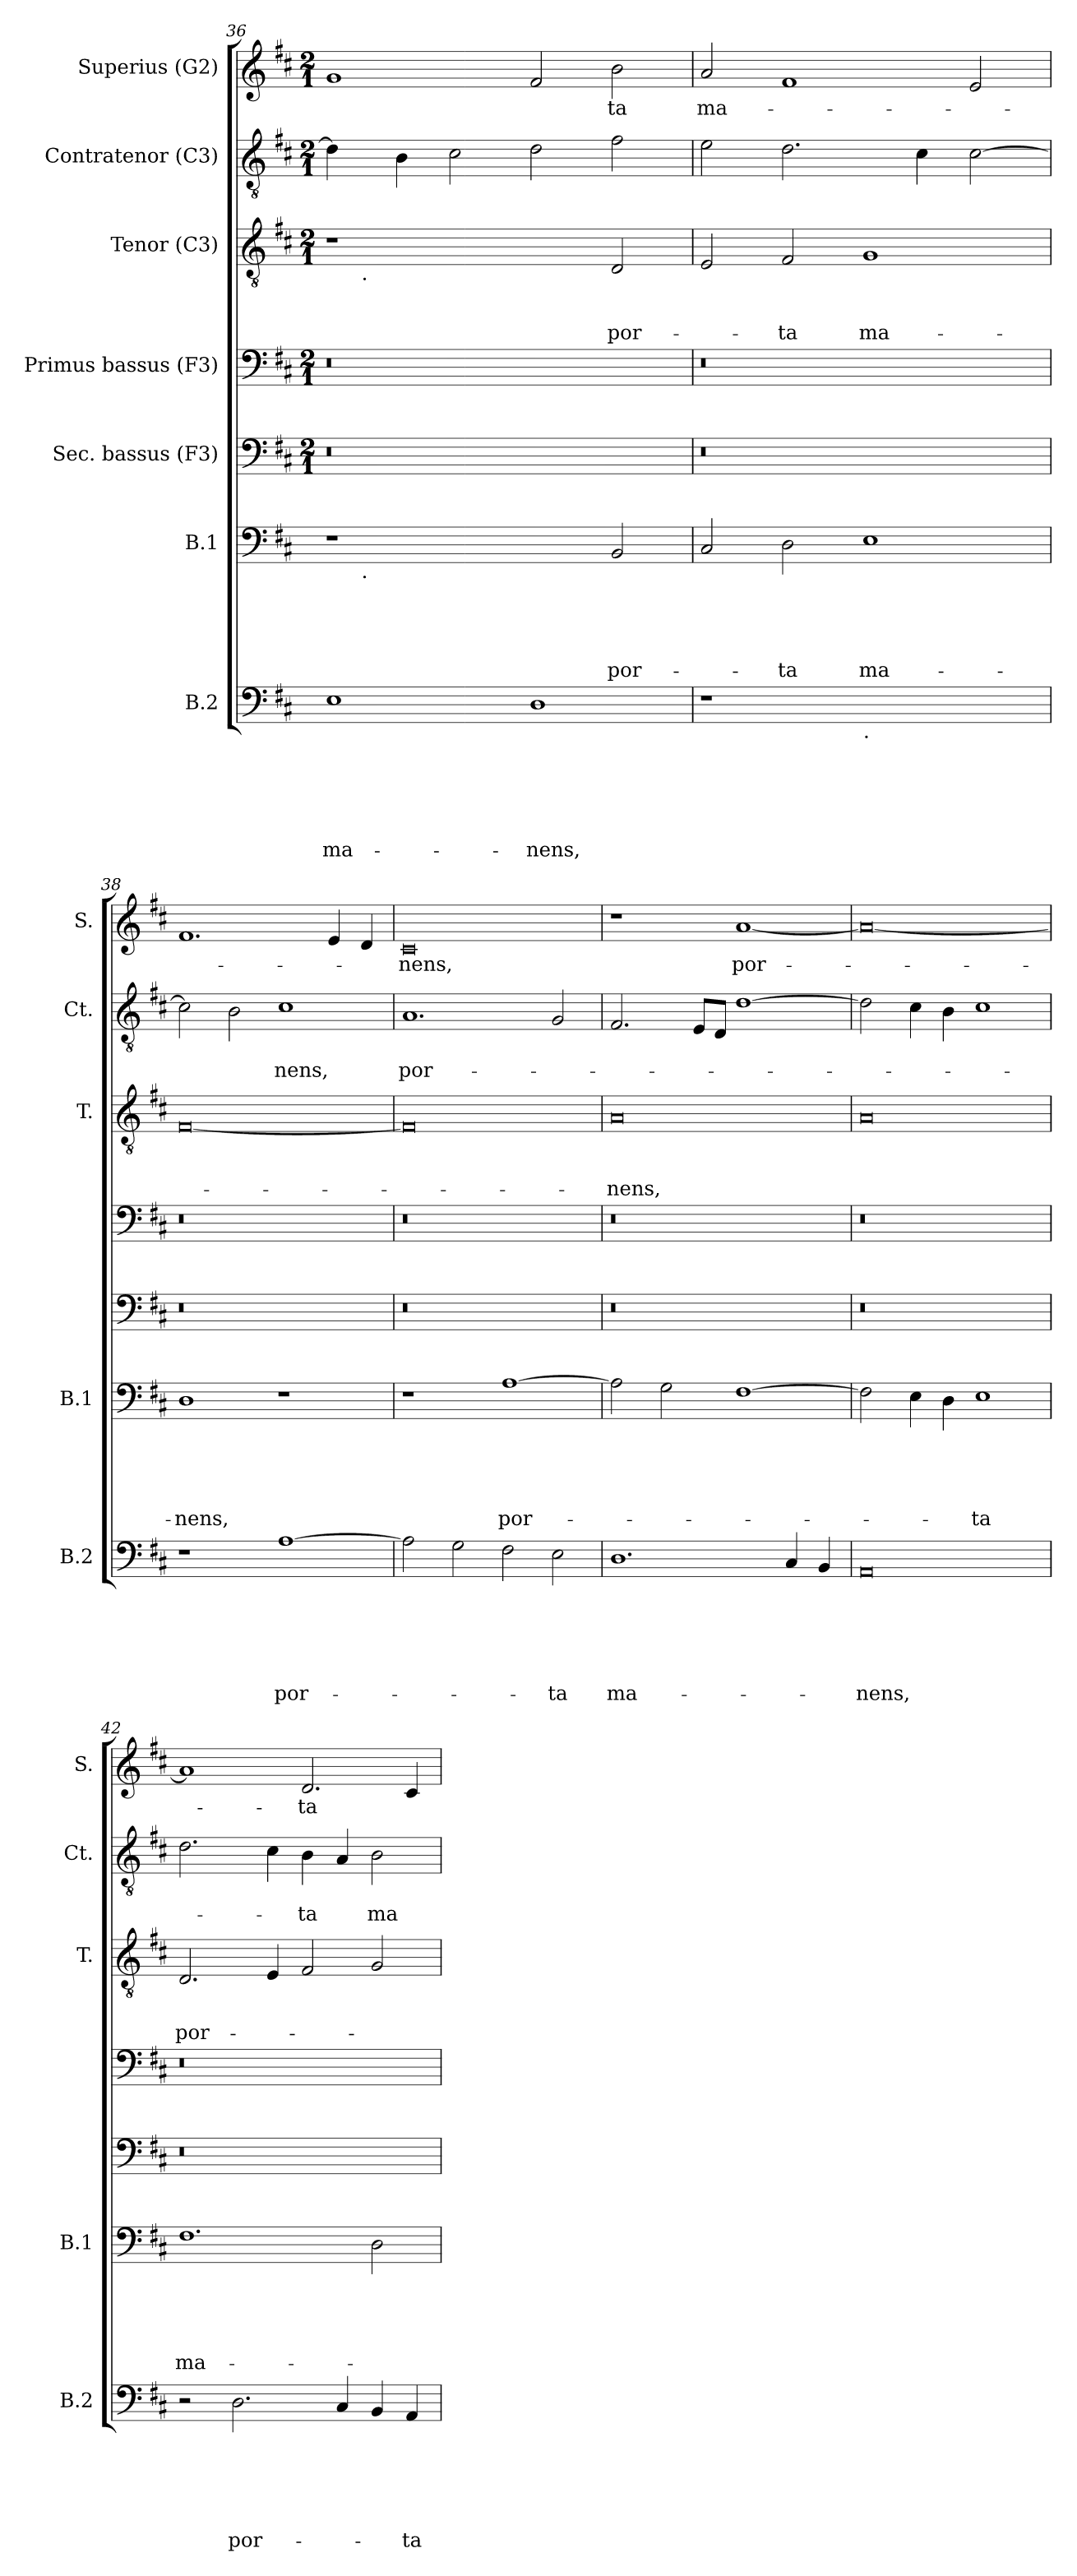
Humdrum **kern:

**kern	**text	**text	**text	**text	**text	**text	**kern	**text	**text	**text	**text	**text	**kern	**kern	**kern	**text	**text	**text	**kern	**text	**text	**kern	**text
*part7	*part7	*part7	*part7	*part7	*part7	*part7	*part6	*part6	*part6	*part6	*part6	*part6	*part5	*part4	*part3	*part3	*part3	*part3	*part2	*part2	*part2	*part1	*part1
*staff7	*staff7	*staff7	*staff7	*staff7	*staff7	*staff7	*staff6	*staff6	*staff6	*staff6	*staff6	*staff6	*staff5	*staff4	*staff3	*staff3	*staff3	*staff3	*staff2	*staff2	*staff2	*staff1	*staff1
*I"B.2	*	*	*	*	*	*	*I"B.1	*	*	*	*	*	*I"Sec. bassus (F3)	*I"Primus bassus (F3)	*I"Tenor (C3)	*	*	*	*I"Contratenor (C3)	*	*	*I"Superius (G2)	*
*I'B.2	*	*	*	*	*	*	*I'B.1	*	*	*	*	*	*	*	*I'T.	*	*	*	*I'Ct.	*	*	*I'S.	*
*clefF4	*	*	*	*	*	*	*clefF4	*	*	*	*	*	*clefF4	*clefF4	*clefGv2	*	*	*	*clefGv2	*	*	*clefG2	*
*	*	*	*	*	*	*	*	*	*	*	*	*	*	*ITrd7c12	*	*	*	*	*	*	*	*	*
*k[f#c#]	*	*	*	*	*	*	*k[f#c#]	*	*	*	*	*	*k[f#c#]	*k[f#c#]	*k[f#c#]	*	*	*	*k[f#c#]	*	*	*k[f#c#]	*
*D:	*	*	*	*	*	*	*D:	*	*	*	*	*	*D:	*D:	*D:	*	*	*	*D:	*	*	*D:	*
*	*	*	*	*	*	*	*	*	*	*	*	*	*M2/1	*M2/1	*M2/1	*	*	*	*M2/1	*	*	*M2/1	*
=36	=36	=36	=36	=36	=36	=36	=36	=36	=36	=36	=36	=36	=36	=36	=36	=36	=36	=36	=36	=36	=36	=36	=36
!	!	!	!	!	!	!LO:LY:b	!	!	!	!	!	!	!	!	!	!	!	!	!	!	!	!	!
*	*	*	*	*	*	*	*^	*	*	*	*	*	*	*	*^	*	*	*	*	*	*	*	*
1E	.	.	.	.	.	ma-	1r	8ryy	.	.	.	.	.	0r	0r	1r	8ryy	.	.	.	4d\]	.	.	1g	.
!	!	!	!	!	!	!	!	!	!	!	!	!	!	!	!	!	!LO:TX:b:t=.	!	!	!	!	!	!	!	!
!	!	!	!	!	!	!	!	!LO:TX:b:t=.	!	!	!	!	!	!	!	!	!	!	!	!	!	!	!	!	!
.	.	.	.	.	.	.	.	1...ryy	.	.	.	.	.	.	.	.	1...ryy	.	.	.	.	.	.	.	.
.	.	.	.	.	.	.	.	.	.	.	.	.	.	.	.	.	.	.	.	.	4B\	.	.	.	.
.	.	.	.	.	.	.	.	.	.	.	.	.	.	.	.	.	.	.	.	.	2c#\	.	.	.	.
!	!	!	!	!	!	!LO:LY:b	!	!	!	!	!	!	!	!	!	!	!	!	!	!	!	!	!	!	!
1D	.	.	.	.	.	-nens,	2ryy	.	.	.	.	.	.	.	.	2ryy	.	.	.	.	2d\	.	.	2f#/	.
!	!	!	!	!	!	!	!	!	!	!	!	!	!LO:LY:b	!	!	!	!	!	!	!LO:LY:b	!	!	!	!	!LO:LY:b
.	.	.	.	.	.	.	2BB/	.	.	.	.	.	por-	.	.	2D/	.	.	.	por-	2f#\	.	.	2b\	-ta
!!LO:PB:g=z
=37	=37	=37	=37	=37	=37	=37	=37	=37	=37	=37	=37	=37	=37	=37	=37	=37	=37	=37	=37	=37	=37	=37	=37	=37	=37
!	!	!	!	!	!	!	!	!	!	!	!	!	!	!	!	!	!	!	!	!	!	!	!	!	!LO:LY:b
*	*	*	*	*	*	*	*v	*v	*	*	*	*	*	*	*	*v	*v	*	*	*	*	*	*	*	*
1r	.	.	.	.	.	.	2C#/	.	.	.	.	.	0r	0r	2E/	.	.	.	2e\	.	.	2a/	ma-
!	!	!	!	!	!	!	!	!	!	!	!	!LO:LY:b	!	!	!	!	!	!LO:LY:b	!	!	!	!	!
.	.	.	.	.	.	.	2D\	.	.	.	.	-ta	.	.	2F#/	.	.	-ta	2.d\	.	.	1f#	.
!LO:TX:b:t=.	!	!	!	!	!	!	!	!	!	!	!	!	!	!	!	!	!	!	!	!	!	!	!
!	!	!	!	!	!	!	!	!	!	!	!	!LO:LY:b	!	!	!	!	!	!LO:LY:b	!	!	!	!	!
1ryy	.	.	.	.	.	.	1E	.	.	.	.	ma-	.	.	1G	.	.	ma-	.	.	.	.	.
.	.	.	.	.	.	.	.	.	.	.	.	.	.	.	.	.	.	.	4c#\	.	.	.	.
.	.	.	.	.	.	.	.	.	.	.	.	.	.	.	.	.	.	.	[>2c#\	.	.	2e/	.
=38	=38	=38	=38	=38	=38	=38	=38	=38	=38	=38	=38	=38	=38	=38	=38	=38	=38	=38	=38	=38	=38	=38	=38
!	!	!	!	!	!	!	!	!	!	!	!	!LO:LY:b	!	!	!	!	!	!	!	!	!	!	!
1r	.	.	.	.	.	.	1D	.	.	.	.	-nens,	0r	0r	[<0F#	.	.	.	2c#\]	.	.	1.f#	.
.	.	.	.	.	.	.	.	.	.	.	.	.	.	.	.	.	.	.	2B\	.	.	.	.
!	!	!	!	!	!	!LO:LY:b	!	!	!	!	!	!	!	!	!	!	!	!	!	!	!LO:LY:b	!	!
[>1A	.	.	.	.	.	por-	1r	.	.	.	.	.	.	.	.	.	.	.	1c#	.	-nens,	.	.
.	.	.	.	.	.	.	.	.	.	.	.	.	.	.	.	.	.	.	.	.	.	4e/	.
.	.	.	.	.	.	.	.	.	.	.	.	.	.	.	.	.	.	.	.	.	.	4d/	.
=39	=39	=39	=39	=39	=39	=39	=39	=39	=39	=39	=39	=39	=39	=39	=39	=39	=39	=39	=39	=39	=39	=39	=39
!	!	!	!	!	!	!	!	!	!	!	!	!	!	!	!	!	!	!	!	!	!LO:LY:b	!	!LO:LY:b
2A\]	.	.	.	.	.	.	1r	.	.	.	.	.	0r	0r	0F#]	.	.	.	1.A	.	por-	0c#	-nens,
2G\	.	.	.	.	.	.	.	.	.	.	.	.	.	.	.	.	.	.	.	.	.	.	.
!	!	!	!	!	!	!	!	!	!	!	!	!LO:LY:b	!	!	!	!	!	!	!	!	!	!	!
2F#\	.	.	.	.	.	.	[>1A	.	.	.	.	por-	.	.	.	.	.	.	.	.	.	.	.
!	!	!	!	!	!	!LO:LY:b	!	!	!	!	!	!	!	!	!	!	!	!	!	!	!	!	!
2E\	.	.	.	.	.	-ta	.	.	.	.	.	.	.	.	.	.	.	.	2G/	.	.	.	.
=40	=40	=40	=40	=40	=40	=40	=40	=40	=40	=40	=40	=40	=40	=40	=40	=40	=40	=40	=40	=40	=40	=40	=40
!	!	!	!	!	!	!LO:LY:b	!	!	!	!	!	!	!	!	!	!	!	!LO:LY:b	!	!	!	!	!
1.D	.	.	.	.	.	ma-	2A\]	.	.	.	.	.	0r	0r	0A	.	.	-nens,	2.F#/	.	.	1r	.
.	.	.	.	.	.	.	2G\	.	.	.	.	.	.	.	.	.	.	.	.	.	.	.	.
.	.	.	.	.	.	.	.	.	.	.	.	.	.	.	.	.	.	.	8E/L	.	.	.	.
.	.	.	.	.	.	.	.	.	.	.	.	.	.	.	.	.	.	.	8D/J	.	.	.	.
!	!	!	!	!	!	!	!	!	!	!	!	!	!	!	!	!	!	!	!	!	!	!	!LO:LY:b
.	.	.	.	.	.	.	[<1F#	.	.	.	.	.	.	.	.	.	.	.	[<1d	.	.	[<1a	por-
4C#/	.	.	.	.	.	.	.	.	.	.	.	.	.	.	.	.	.	.	.	.	.	.	.
4BB/	.	.	.	.	.	.	.	.	.	.	.	.	.	.	.	.	.	.	.	.	.	.	.
!!LO:LB:g=z
=41	=41	=41	=41	=41	=41	=41	=41	=41	=41	=41	=41	=41	=41	=41	=41	=41	=41	=41	=41	=41	=41	=41	=41
!	!	!	!	!	!	!LO:LY:b	!	!	!	!	!	!	!	!	!	!	!	!	!	!	!	!	!
0AA	.	.	.	.	.	-nens,	2F#\]	.	.	.	.	.	0r	0r	0A	.	.	.	2d\]	.	.	0a_	.
.	.	.	.	.	.	.	4E\	.	.	.	.	.	.	.	.	.	.	.	4c#\	.	.	.	.
.	.	.	.	.	.	.	4D\	.	.	.	.	.	.	.	.	.	.	.	4B\	.	.	.	.
!	!	!	!	!	!	!	!	!	!	!	!	!LO:LY:b	!	!	!	!	!	!	!	!	!	!	!
.	.	.	.	.	.	.	1E	.	.	.	.	-ta	.	.	.	.	.	.	1c#	.	.	.	.
=42	=42	=42	=42	=42	=42	=42	=42	=42	=42	=42	=42	=42	=42	=42	=42	=42	=42	=42	=42	=42	=42	=42	=42
!	!	!	!	!	!	!	!	!	!	!	!	!LO:LY:b	!	!	!	!	!	!LO:LY:b	!	!	!	!	!
2r	.	.	.	.	.	.	1.F#	.	.	.	.	ma-	0r	0r	2.D/	.	.	por-	2.d\	.	.	1a]	.
!	!	!	!	!	!	!LO:LY:b	!	!	!	!	!	!	!	!	!	!	!	!	!	!	!	!	!
2.D\	.	.	.	.	.	por-	.	.	.	.	.	.	.	.	.	.	.	.	.	.	.	.	.
.	.	.	.	.	.	.	.	.	.	.	.	.	.	.	4E/	.	.	.	4c#\	.	.	.	.
!	!	!	!	!	!	!	!	!	!	!	!	!	!	!	!	!	!	!	!	!	!LO:LY:b	!	!LO:LY:b
.	.	.	.	.	.	.	.	.	.	.	.	.	.	.	2F#/	.	.	.	4B\	.	-ta	2.d/	-ta
4C#/	.	.	.	.	.	.	.	.	.	.	.	.	.	.	.	.	.	.	4A/	.	.	.	.
!	!	!	!	!	!	!	!	!	!	!	!	!	!	!	!	!	!	!	!	!	!LO:LY:b	!	!
4BB/	.	.	.	.	.	.	2D\	.	.	.	.	.	.	.	[<2G/	.	.	.	[>2B\	.	ma-	.	.
!	!	!	!	!	!	!LO:LY:b	!	!	!	!	!	!	!	!	!	!	!	!	!	!	!	!	!
4AA/	.	.	.	.	.	-ta	.	.	.	.	.	.	.	.	.	.	.	.	.	.	.	4c#/	.
=	=	=	=	=	=	=	=	=	=	=	=	=	=	=	=	=	=	=	=	=	=	=	=
*-	*-	*-	*-	*-	*-	*-	*-	*-	*-	*-	*-	*-	*-	*-	*-	*-	*-	*-	*-	*-	*-	*-	*-
